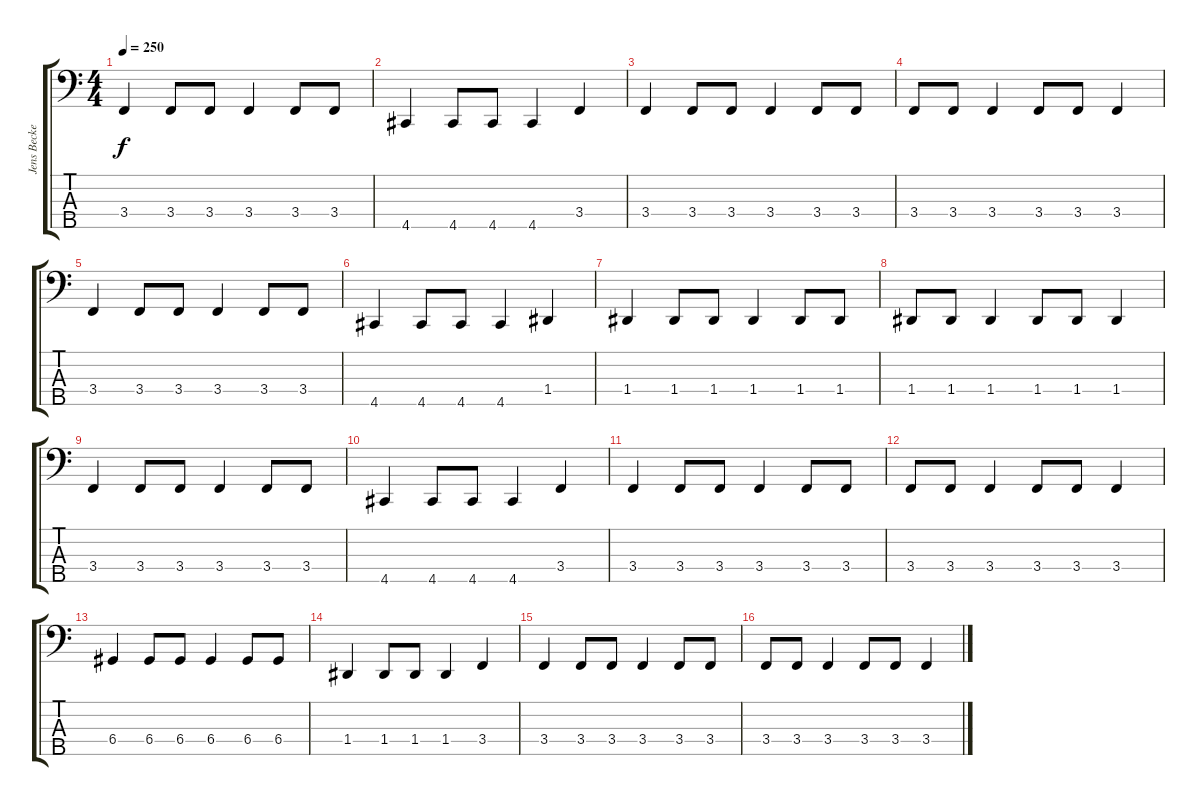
\track ("Jens Becker (Bajo)" "Jens Becke") {instrument electricbasspick}
\staff {score tabs}
\tuning (F2 C2 G1 D1 A0) {hide}
\ts (4 4)
\tempo 250
\clef f4
\ks c
3.4.4{dy f} 3.4.8 3.4.8 3.4.4 3.4.8 3.4.8 |
4.5.4 4.5.8 4.5.8 4.5.4 3.4.4 |
3.4.4 3.4.8 3.4.8 3.4.4 3.4.8 3.4.8 |
3.4.8 3.4.8 3.4.4 3.4.8 3.4.8 3.4.4 |
3.4.4 3.4.8 3.4.8 3.4.4 3.4.8 3.4.8 |
4.5.4 4.5.8 4.5.8 4.5.4 1.4.4 |
1.4.4 1.4.8 1.4.8 1.4.4 1.4.8 1.4.8 |
1.4.8 1.4.8 1.4.4 1.4.8 1.4.8 1.4.4 |
3.4.4 3.4.8 3.4.8 3.4.4 3.4.8 3.4.8 |
4.5.4 4.5.8 4.5.8 4.5.4 3.4.4 |
3.4.4 3.4.8 3.4.8 3.4.4 3.4.8 3.4.8 |
3.4.8 3.4.8 3.4.4 3.4.8 3.4.8 3.4.4 |
6.4.4 6.4.8 6.4.8 6.4.4 6.4.8 6.4.8 |
1.4.4 1.4.8 1.4.8 1.4.4 3.4.4 |
3.4.4 3.4.8 3.4.8 3.4.4 3.4.8 3.4.8 |
3.4.8 3.4.8 3.4.4 3.4.8 3.4.8 3.4.4
